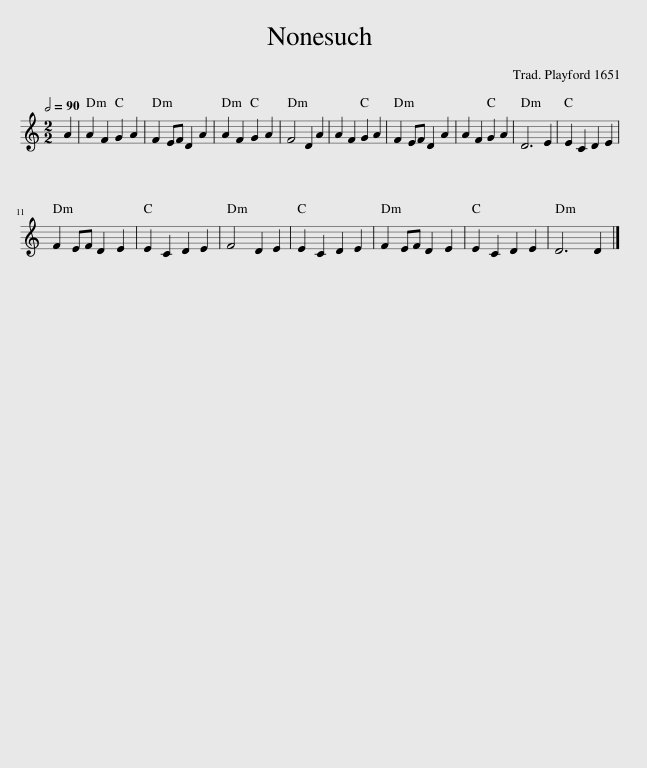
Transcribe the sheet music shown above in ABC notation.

X:1
L:1/8
Q:1/2=90
M:2/2
I:linebreak $
K:C
V:1 treble
V:1
 A2 | A2 F2 G2 A2 | F2 EF D2 A2 | A2 F2 G2 A2 | F4 D2 A2 | %5
 A2 F2 G2 A2 | F2 EF D2 A2 | A2 F2 G2 A2 | D6 E2 | E2 C2 D2 E2 |$ %10
 F2 EF D2 E2 | E2 C2 D2 E2 | F4 D2 E2 | E2 C2 D2 E2 | F2 EF D2 E2 | %15
 E2 C2 D2 E2 | D6 D2 |] %17
